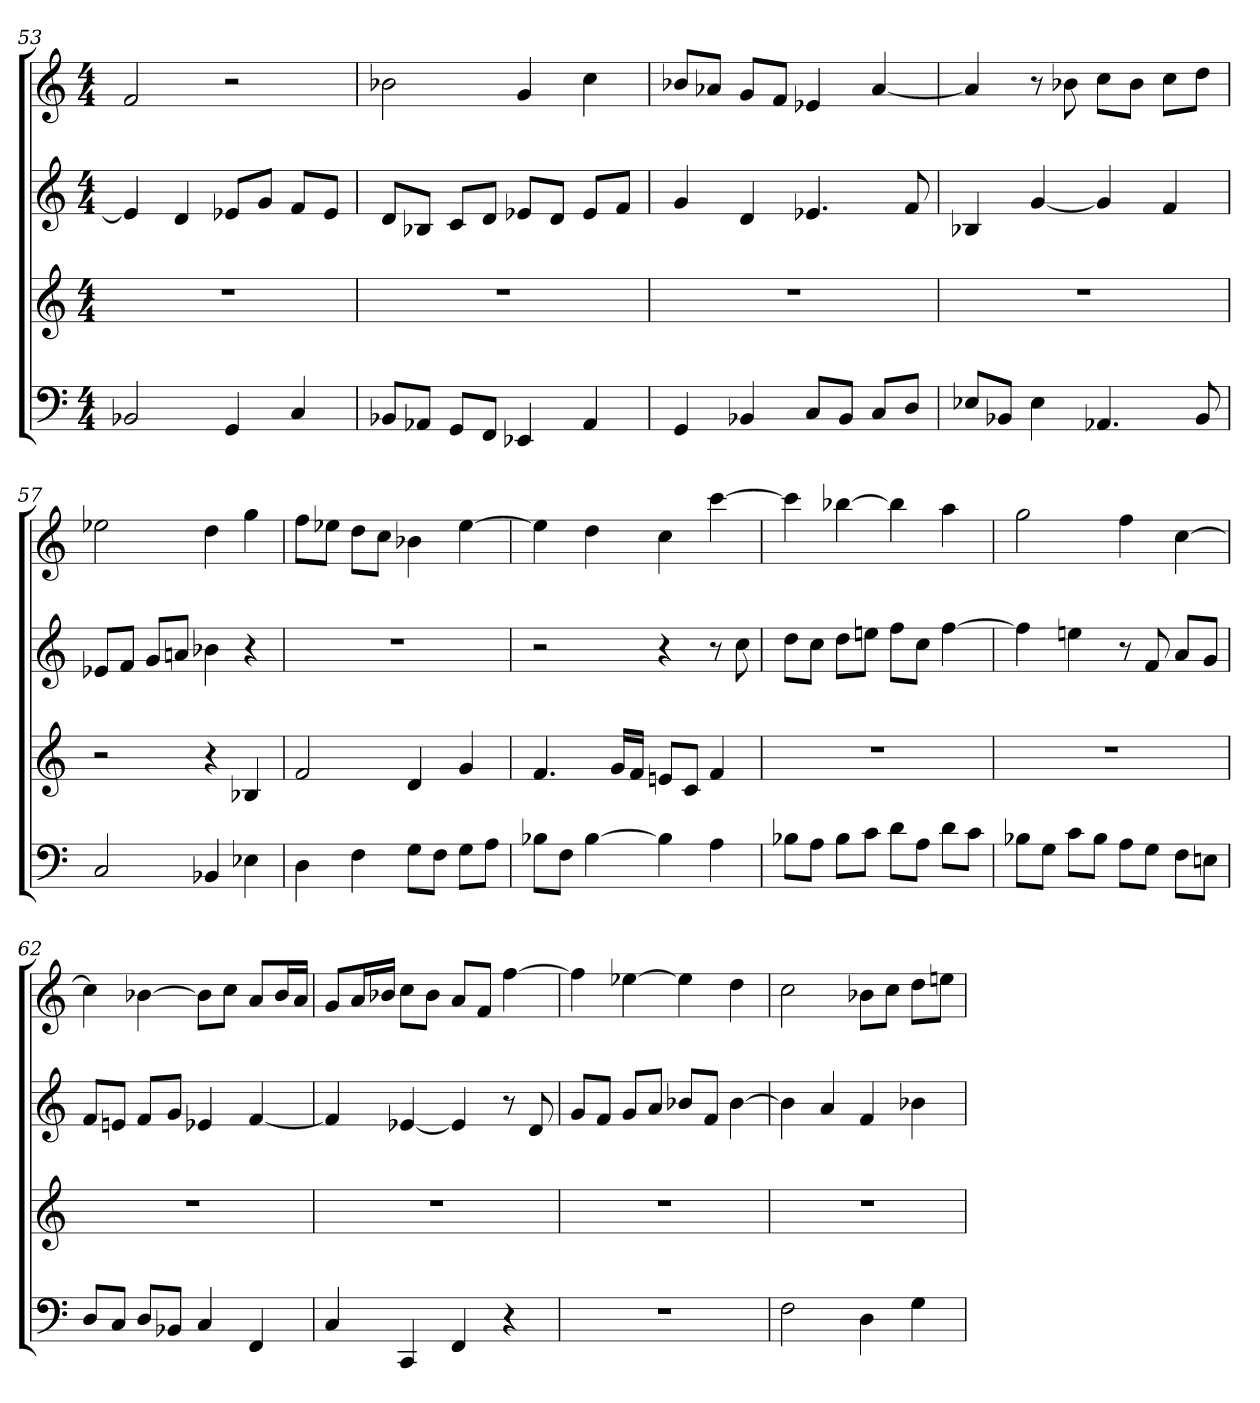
**kern	**kern	**kern	**kern
*part4	*part3	*part2	*part1
*staff4	*staff3	*staff2	*staff1
*M4/4	*M4/4	*M4/4	*M4/4
=53	=53	=53	=53
2BB-X	1r	4e-]	2f
.	.	4d	.
4GG	.	8e-XL	2r
.	.	8gJ	.
4C	.	8fL	.
.	.	8e-J	.
=54	=54	=54	=54
8BB-XL	1r	8dL	2b-X
8AA-XJ	.	8B-XJ	.
8GGL	.	8cL	.
8FFJ	.	8dJ	.
4EE-X	.	8e-XL	4g
.	.	8dJ	.
4AA-	.	8e-L	4cc
.	.	8fJ	.
=55	=55	=55	=55
4GG	1r	4g	8b-XL
.	.	.	8a-XJ
4BB-X	.	4d	8gL
.	.	.	8fJ
8CL	.	4.e-X	4e-X
8BB-J	.	.	.
8CL	.	.	[4a-
8DJ	.	8f	.
=56	=56	=56	=56
8E-XL	1r	4B-X	4a-]
8BB-XJ	.	.	.
4E-	.	[4g	8r
.	.	.	8b-X
4.AA-X	.	4g]	8ccL
.	.	.	8b-J
.	.	4f	8ccL
8BB-	.	.	8ddJ
=57	=57	=57	=57
2C	2r	8e-XL	2ee-X
.	.	8fJ	.
.	.	8gL	.
.	.	8anJ	.
4BB-X	4r	4b-X	4dd
4E-X	4B-X	4r	4gg
=58	=58	=58	=58
4D	2f	1r	8ffL
.	.	.	8ee-XJ
4F	.	.	8ddL
.	.	.	8ccJ
8GL	4d	.	4b-X
8FJ	.	.	.
8GL	4g	.	[4ee-
8AJ	.	.	.
=59	=59	=59	=59
8B-XL	4.f	2r	4ee-]
8FJ	.	.	.
[4B-	.	.	4dd
.	16gLL	.	.
.	16fJJ	.	.
4B-]	8enL	4r	4cc
.	8cJ	.	.
4A	4f	8r	[4ccc
.	.	8cc	.
=60	=60	=60	=60
8B-XL	1r	8ddL	4ccc]
8AJ	.	8ccJ	.
8B-L	.	8ddL	[4bb-X
8cJ	.	8eenJ	.
8dL	.	8ffL	4bb-]
8AJ	.	8ccJ	.
8dL	.	[4ff	4aa
8cJ	.	.	.
=61	=61	=61	=61
8B-XL	1r	4ff]	2gg
8GJ	.	.	.
8cL	.	4een	.
8B-J	.	.	.
8AL	.	8r	4ff
8GJ	.	8f	.
8FL	.	8aL	[4cc
8EnJ	.	8gJ	.
=62	=62	=62	=62
8DL	1r	8fL	4cc]
8CJ	.	8enJ	.
8DL	.	8fL	[4b-X
8BB-XJ	.	8gJ	.
4C	.	4e-X	8b-L]
.	.	.	8ccJ
4FF	.	[4f	8aL
.	.	.	16b-L
.	.	.	16aJJ
=63	=63	=63	=63
4C	1r	4f]	8gL
.	.	.	16aL
.	.	.	16b-XJJ
4CC	.	[4e-X	8ccL
.	.	.	8b-J
4FF	.	4e-]	8aL
.	.	.	8fJ
4r	.	8r	[4ff
.	.	8d	.
=64	=64	=64	=64
1r	1r	8gL	4ff]
.	.	8fJ	.
.	.	8gL	[4ee-X
.	.	8aJ	.
.	.	8b-XL	4ee-]
.	.	8fJ	.
.	.	[4b-	4dd
=65	=65	=65	=65
2F	1r	4b-]	2cc
.	.	4a	.
4D	.	4f	8b-XL
.	.	.	8ccJ
4G	.	4b-X	8ddL
.	.	.	8eenJ
=	=	=	=
*-	*-	*-	*-
